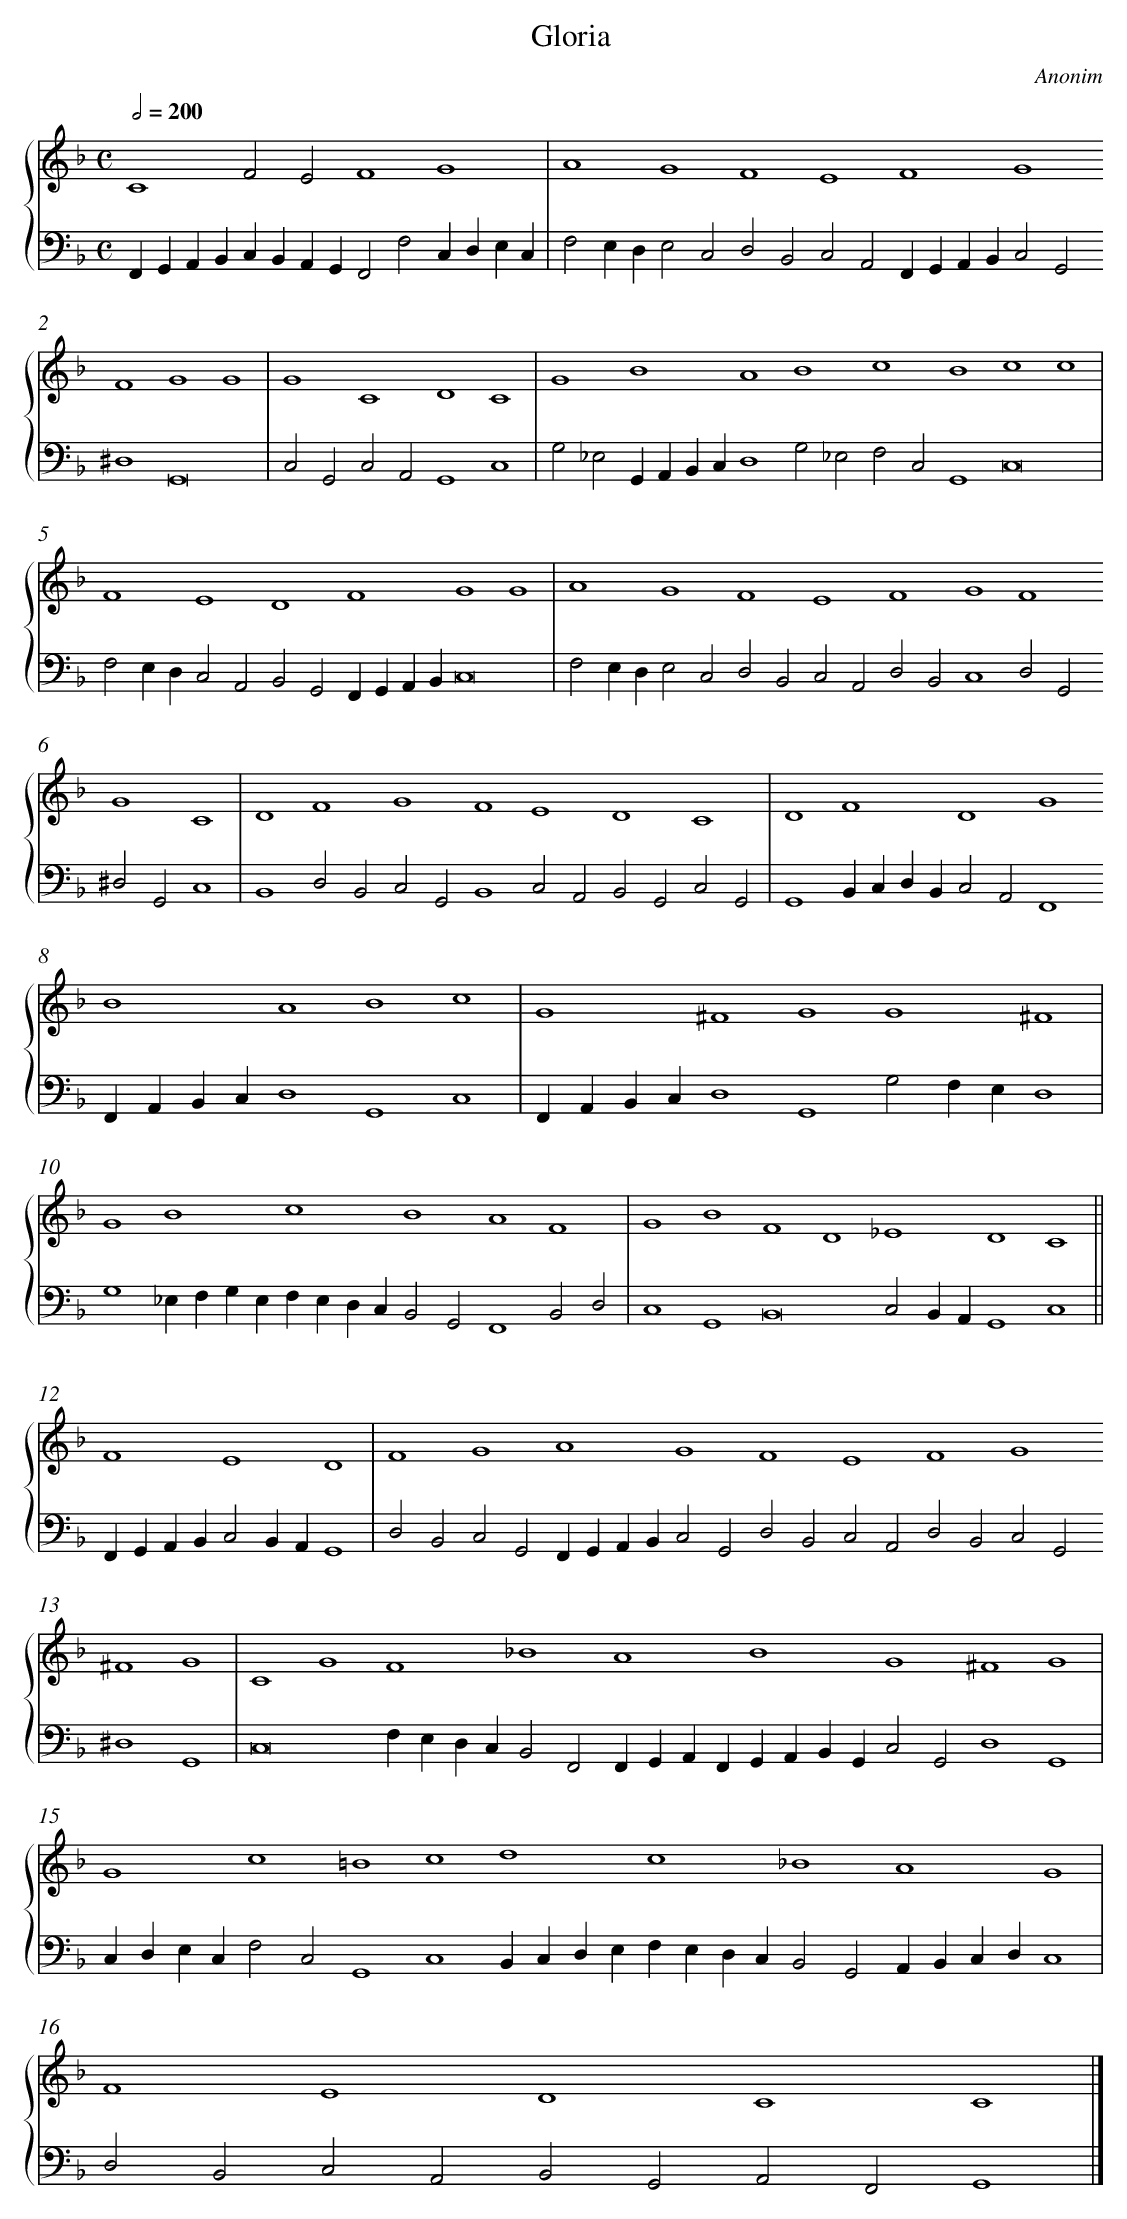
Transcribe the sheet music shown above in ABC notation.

X:1
T: Gloria
C: Anonim
L: 1/4
M: C
Q: 1/2=200
%%staves {1 2}
V: 1
V: 2 clef=bass
K: F
[V:1] C4F2E2F4G4 |
[V:2] F,,G,,A,,B,,C,B,,A,,G,,F,,2F,2C,D,E,C, |
[V:1] A4G4F4E4F4G4F4G4G4 |
[V:2] F,2E,D,E,2C,2D,2B,,2C,2A,,2F,,G,,A,,B,,C,2G,,2^D,4G,,8 |
[V:1] G4C4D4C4 |
[V:2] C,2G,,2C,2A,,2G,,4C,4 |
[V:1] G4B4A4B4c4B4c4c4 |
[V:2] G,2_E,2G,,A,,B,,C,D,4G,2_E,2F,2C,2G,,4C,8 |
[V:1] F4E4D4F4G4G4 |
[V:2] F,2E,D,C,2A,,2B,,2G,,2F,,G,,A,,B,,C,8 |
[V:1] A4G4F4E4F4G4F4G4C4 |
[V:2] F,2E,D,E,2C,2D,2B,,2C,2A,,2D,2B,,2C,4D,2G,,2^D,2G,,2C,4 |
[V:1] D4F4G4F4E4D4C4 |
[V:2] B,,4D,2B,,2C,2G,,2B,,4C,2A,,2B,,2G,,2C,2G,,2 |
[V:1] D4F4D4G4B4A4B4c4 |
[V:2] G,,4B,,C,D,B,,C,2A,,2F,,4F,,A,,B,,C,D,4G,,4C,4 |
[V:1] G4^F4G4G4^F4 |
[V:2] F,,A,,B,,C,D,4G,,4G,2F,E,D,4 |
[V:1] G4B4c4B4A4F4 |
[V:2] G,4_E,F,G,E,F,E,D,C,B,,2G,,2F,,4B,,2D,2 |
[V:1] G4B4F4D4_E4D4C4 ||
[V:2] C,4G,,4B,,8C,2B,,A,,G,,4C,4 ||
[V:1] F4E4D4 |
[V:2] F,,G,,A,,B,,C,2B,,A,,G,,4 |
[V:1] F4G4A4G4F4E4F4G4^F4G4 |
[V:2] D,2B,,2C,2G,,2F,,G,,A,,B,,C,2G,,2D,2B,,2C,2A,,2D,2B,,2C,2G,,2^D,4G,,4 |
[V:1] C4G4F4_B4A4B4G4^F4G4 |
[V:2] C,8F,E,D,C,B,,2F,,2F,,G,,A,,F,,G,,A,,B,,G,,C,2G,,2D,4G,,4 |
[V:1] G4c4=B4c4d4c4_B4A4G4 |
[V:2] C,D,E,C,F,2C,2G,,4C,4B,,C,D,E,F,E,D,C,B,,2G,,2A,,B,,C,D,C,4 |
[V:1] F4E4D4C4C4 |]
[V:2] D,2B,,2C,2A,,2B,,2G,,2A,,2F,,2G,,4 |]
